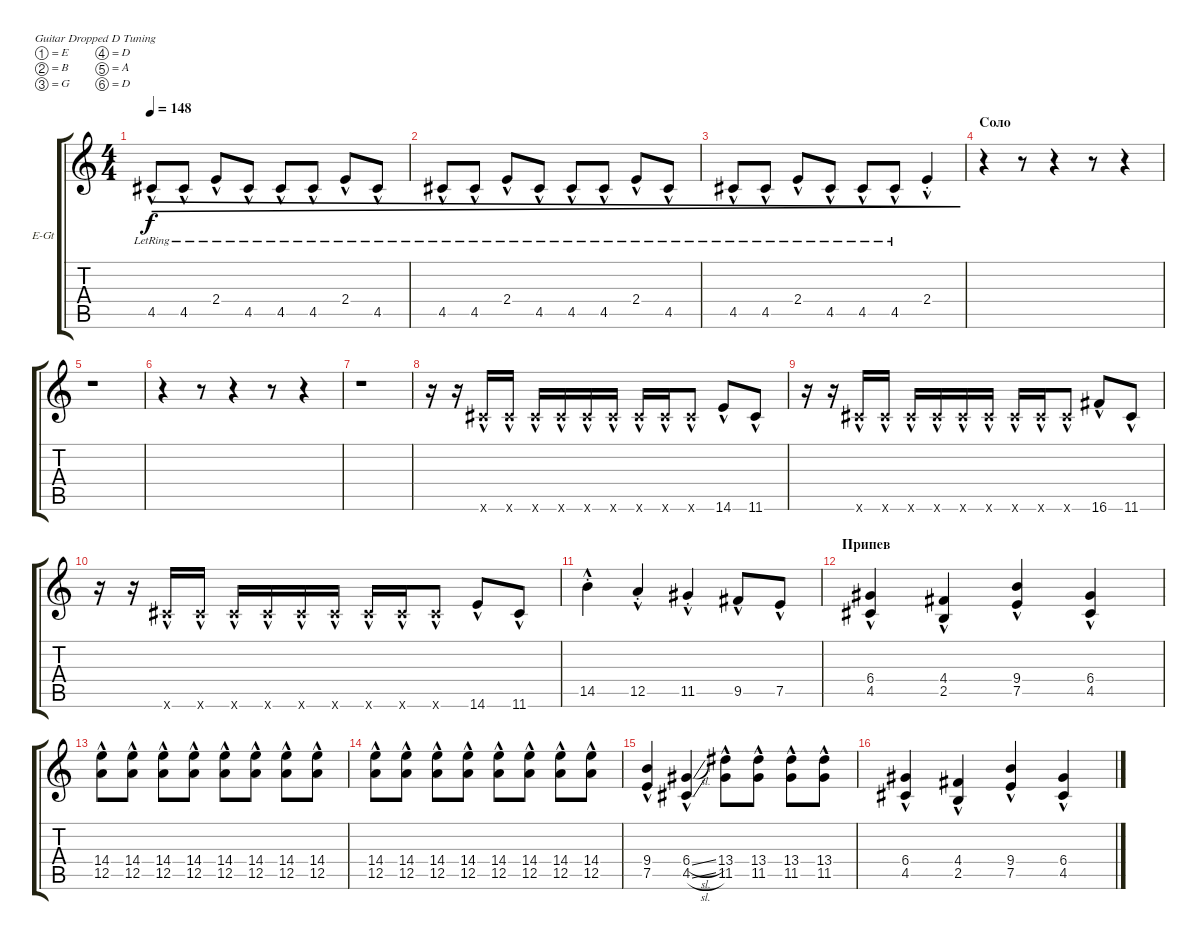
\bracketExtendMode groupsimilarinstruments
\firstSystemTrackNameOrientation horizontal
\otherSystemsTrackNameOrientation horizontal
\track ("Electric Guitar 1" "E-Gt") {instrument distortionguitar}
\staff {score tabs}
\tuning (E4 B3 G3 D3 A2 D2)
\ts (4 4)
\tempo 148
\clef g2
\ks c
4.5{hac lr}.8{dec dy f} 4.5{hac lr}.8{dec} 2.4{hac lr}.8{dec} 4.5{hac lr}.8{dec} 4.5{hac lr}.8{dec} 4.5{hac lr}.8{dec} 2.4{hac lr}.8{dec} 4.5{hac lr}.8{dec} |
4.5{hac lr}.8{dec} 4.5{hac lr}.8{dec} 2.4{hac lr}.8{dec} 4.5{hac lr}.8{dec} 4.5{hac lr}.8{dec} 4.5{hac lr}.8{dec} 2.4{hac lr}.8{dec} 4.5{hac lr}.8{dec} |
4.5{hac lr}.8{dec} 4.5{hac lr}.8{dec} 2.4{hac lr}.8{dec} 4.5{hac lr}.8{dec} 4.5{hac lr}.8{dec} 4.5{hac lr}.8{dec} 2.4{hac st}.4{dec} |
\section ("" "Соло")
r.4 r.8 r.4 r.8 r.4 |
r.1 |
r.4 r.8 r.4 r.8 r.4 |
r.1 |
r.16 r.16 11.6{hac x}.16 11.6{hac x}.16 11.6{hac x}.16 11.6{hac x}.16 11.6{hac x}.16 11.6{hac x}.16 11.6{hac x}.16 11.6{hac x}.16 11.6{hac x}.8 14.6{hac}.8 11.6{hac}.8 |
r.16 r.16 11.6{hac x}.16 11.6{hac x}.16 11.6{hac x}.16 11.6{hac x}.16 11.6{hac x}.16 11.6{hac x}.16 11.6{hac x}.16 11.6{hac x}.16 11.6{hac x}.8 16.6{hac}.8 11.6{hac}.8 |
r.16 r.16 11.6{hac x}.16 11.6{hac x}.16 11.6{hac x}.16 11.6{hac x}.16 11.6{hac x}.16 11.6{hac x}.16 11.6{hac x}.16 11.6{hac x}.16 11.6{hac x}.8 14.6{hac}.8 11.6{hac}.8 |
14.5{hac st}.4 12.5{hac st}.4 11.5{hac st}.4 9.5{hac}.8 7.5{hac}.8 |
\section ("" "Припев")
(4.5{hac} 6.4{hac}).4 (2.5{hac} 4.4{hac}).4 (7.5{hac} 9.4{hac}).4 (4.5{hac} 6.4{hac}).4 |
(12.5{hac} 14.4{hac}).8 (12.5{hac} 14.4{hac}).8 (12.5{hac} 14.4{hac}).8 (12.5{hac} 14.4{hac}).8 (12.5{hac} 14.4{hac}).8 (12.5{hac} 14.4{hac}).8 (12.5{hac} 14.4{hac}).8 (12.5{hac} 14.4{hac}).8 |
(12.5{hac} 14.4{hac}).8 (12.5{hac} 14.4{hac}).8 (12.5{hac} 14.4{hac}).8 (12.5{hac} 14.4{hac}).8 (12.5{hac} 14.4{hac}).8 (12.5{hac} 14.4{hac}).8 (12.5{hac} 14.4{hac}).8 (12.5{hac} 14.4{hac}).8 |
(9.4{hac} 7.5{hac}).4 (4.5{sl hac} 6.4{sl hac}).4 (11.5{hac} 13.4{hac}).8 (13.4{hac} 11.5{hac}).8 (13.4{hac} 11.5{hac}).8 (13.4{hac} 11.5{hac}).8 |
(4.5{hac} 6.4{hac}).4 (2.5{hac} 4.4{hac}).4 (7.5{hac} 9.4{hac}).4 (4.5{hac} 6.4{hac}).4
